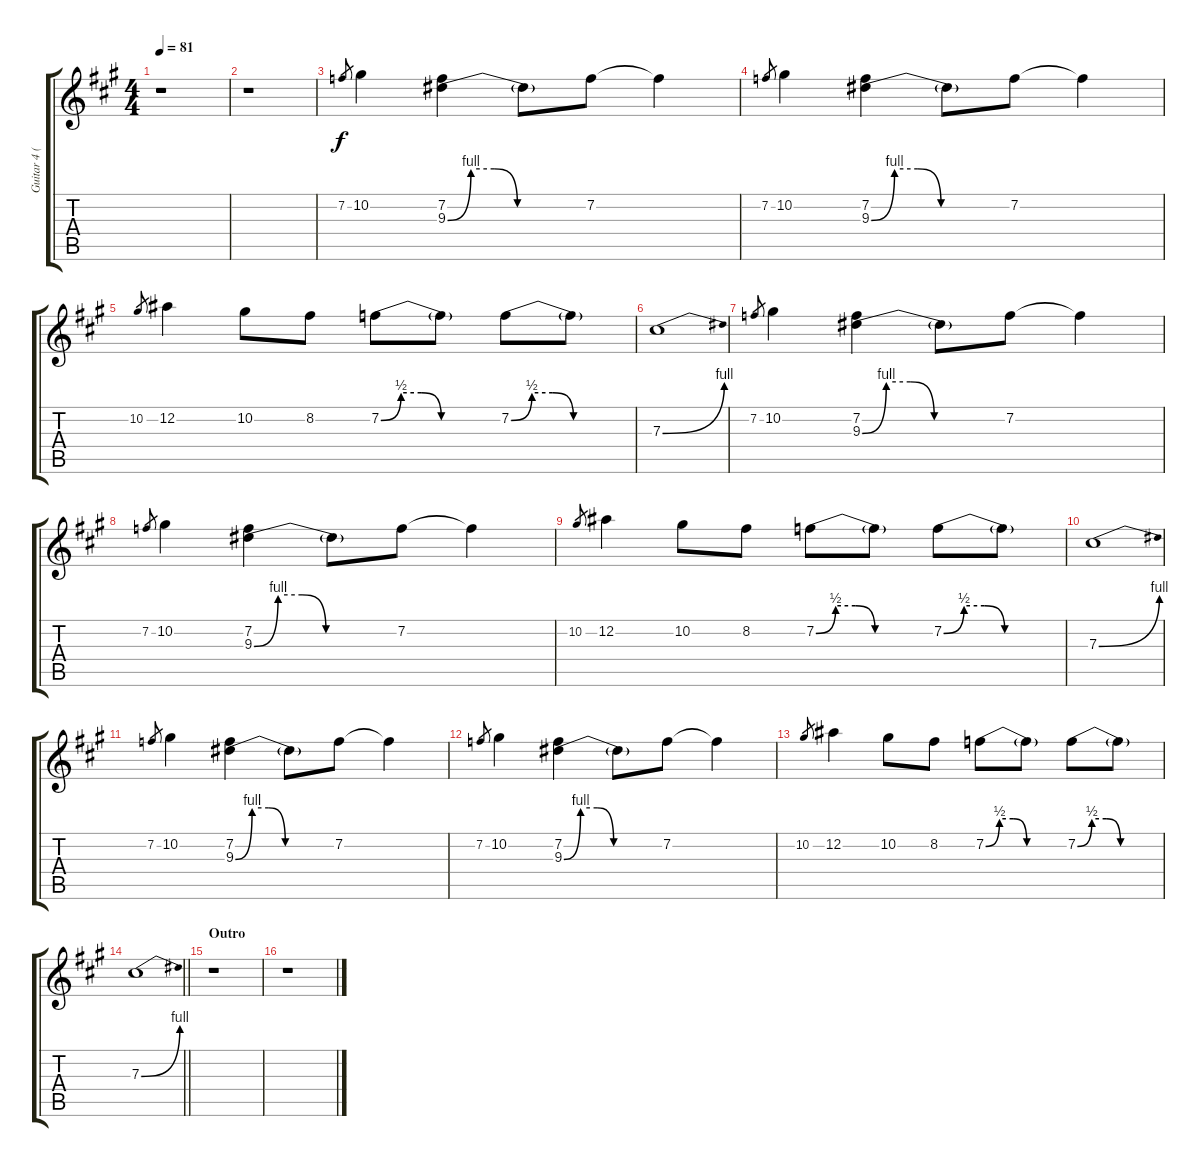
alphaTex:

\track ("Guitar 4 (Jerry's Solo)" "Guitar 4 (") {instrument distortionguitar}
\staff {score tabs}
\tuning (Eb4 Bb3 Gb3 Db3 Ab2 Eb2) {hide}
\ts (4 4)
\tempo 81
\clef g2
\ks f#minor
r.1{dy f} |
r.1 |
7.2.8{gr} 10.2.4 (7.2 9.3{be (custom 0 0 10 4 20 4 30 0 60 0)}).4 9.3{t}.8 7.2.8 7.2{t}.4 |
7.2.8{gr} 10.2.4 (7.2 9.3{be (custom 0 0 10 4 20 4 30 0 60 0)}).4 9.3{t}.8 7.2.8 7.2{t}.4 |
10.2.8{gr} 12.2.4 10.2.8 8.2.8 7.2{be (custom 0 0 10 2 20 2 30 0 60 0)}.8 7.2{t}.8 7.2{be (custom 0 0 10 2 20 2 30 0 60 0)}.8 7.2{t}.8 |
7.3{be (bend 0 0 60 4)}.1 |
7.2.8{gr} 10.2.4 (7.2 9.3{be (custom 0 0 10 4 20 4 30 0 60 0)}).4 9.3{t}.8 7.2.8 7.2{t}.4 |
7.2.8{gr} 10.2.4 (7.2 9.3{be (custom 0 0 10 4 20 4 30 0 60 0)}).4 9.3{t}.8 7.2.8 7.2{t}.4 |
10.2.8{gr} 12.2.4 10.2.8 8.2.8 7.2{be (custom 0 0 10 2 20 2 30 0 60 0)}.8 7.2{t}.8 7.2{be (custom 0 0 10 2 20 2 30 0 60 0)}.8 7.2{t}.8 |
7.3{be (bend 0 0 60 4)}.1 |
7.2.8{gr} 10.2.4 (7.2 9.3{be (custom 0 0 10 4 20 4 30 0 60 0)}).4 9.3{t}.8 7.2.8 7.2{t}.4 |
7.2.8{gr} 10.2.4 (7.2 9.3{be (custom 0 0 10 4 20 4 30 0 60 0)}).4 9.3{t}.8 7.2.8 7.2{t}.4 |
10.2.8{gr} 12.2.4 10.2.8 8.2.8 7.2{be (custom 0 0 10 2 20 2 30 0 60 0)}.8 7.2{t}.8 7.2{be (custom 0 0 10 2 20 2 30 0 60 0)}.8 7.2{t}.8 |
\barLineRight lightlight
7.3{be (bend 0 0 60 4)}.1 |
\section ("" "Outro")
r.1 |
r.1
